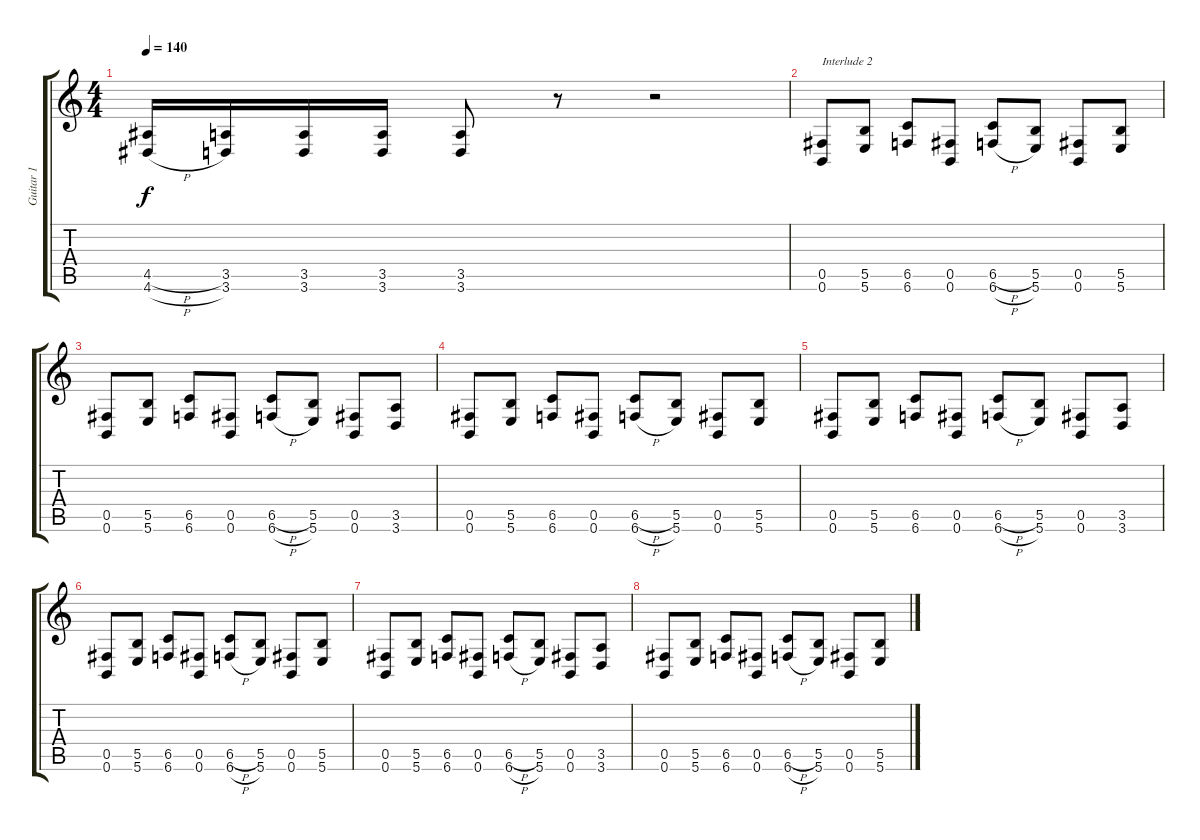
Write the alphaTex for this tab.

\track ("Guitar 1" "Guitar 1") {instrument distortionguitar}
\staff {score tabs}
\tuning (Db4 Ab3 E3 B2 Gb2 B1) {hide}
\ts (4 4)
\tempo 140
\clef g2
\ks c
(4.5{h} 4.6{h}).16{dy f} (3.5 3.6).16 (3.5 3.6).16 (3.5 3.6).16 (3.5 3.6).8 r.8 r.2 |
(0.5 0.6).8{txt "Interlude 2"} (5.5 5.6).8 (6.5 6.6).8 (0.5 0.6).8 (6.5{h} 6.6{h}).8 (5.5 5.6).8 (0.5 0.6).8 (5.5 5.6).8 |
(0.5 0.6).8 (5.5 5.6).8 (6.5 6.6).8 (0.5 0.6).8 (6.5{h} 6.6{h}).8 (5.5 5.6).8 (0.5 0.6).8 (3.5 3.6).8 |
(0.5 0.6).8 (5.5 5.6).8 (6.5 6.6).8 (0.5 0.6).8 (6.5{h} 6.6{h}).8 (5.5 5.6).8 (0.5 0.6).8 (5.5 5.6).8 |
(0.5 0.6).8 (5.5 5.6).8 (6.5 6.6).8 (0.5 0.6).8 (6.5{h} 6.6{h}).8 (5.5 5.6).8 (0.5 0.6).8 (3.5 3.6).8 |
(0.5 0.6).8 (5.5 5.6).8 (6.5 6.6).8 (0.5 0.6).8 (6.5{h} 6.6{h}).8 (5.5 5.6).8 (0.5 0.6).8 (5.5 5.6).8 |
(0.5 0.6).8 (5.5 5.6).8 (6.5 6.6).8 (0.5 0.6).8 (6.5{h} 6.6{h}).8 (5.5 5.6).8 (0.5 0.6).8 (3.5 3.6).8 |
(0.5 0.6).8 (5.5 5.6).8 (6.5 6.6).8 (0.5 0.6).8 (6.5{h} 6.6{h}).8 (5.5 5.6).8 (0.5 0.6).8 (5.5 5.6).8
